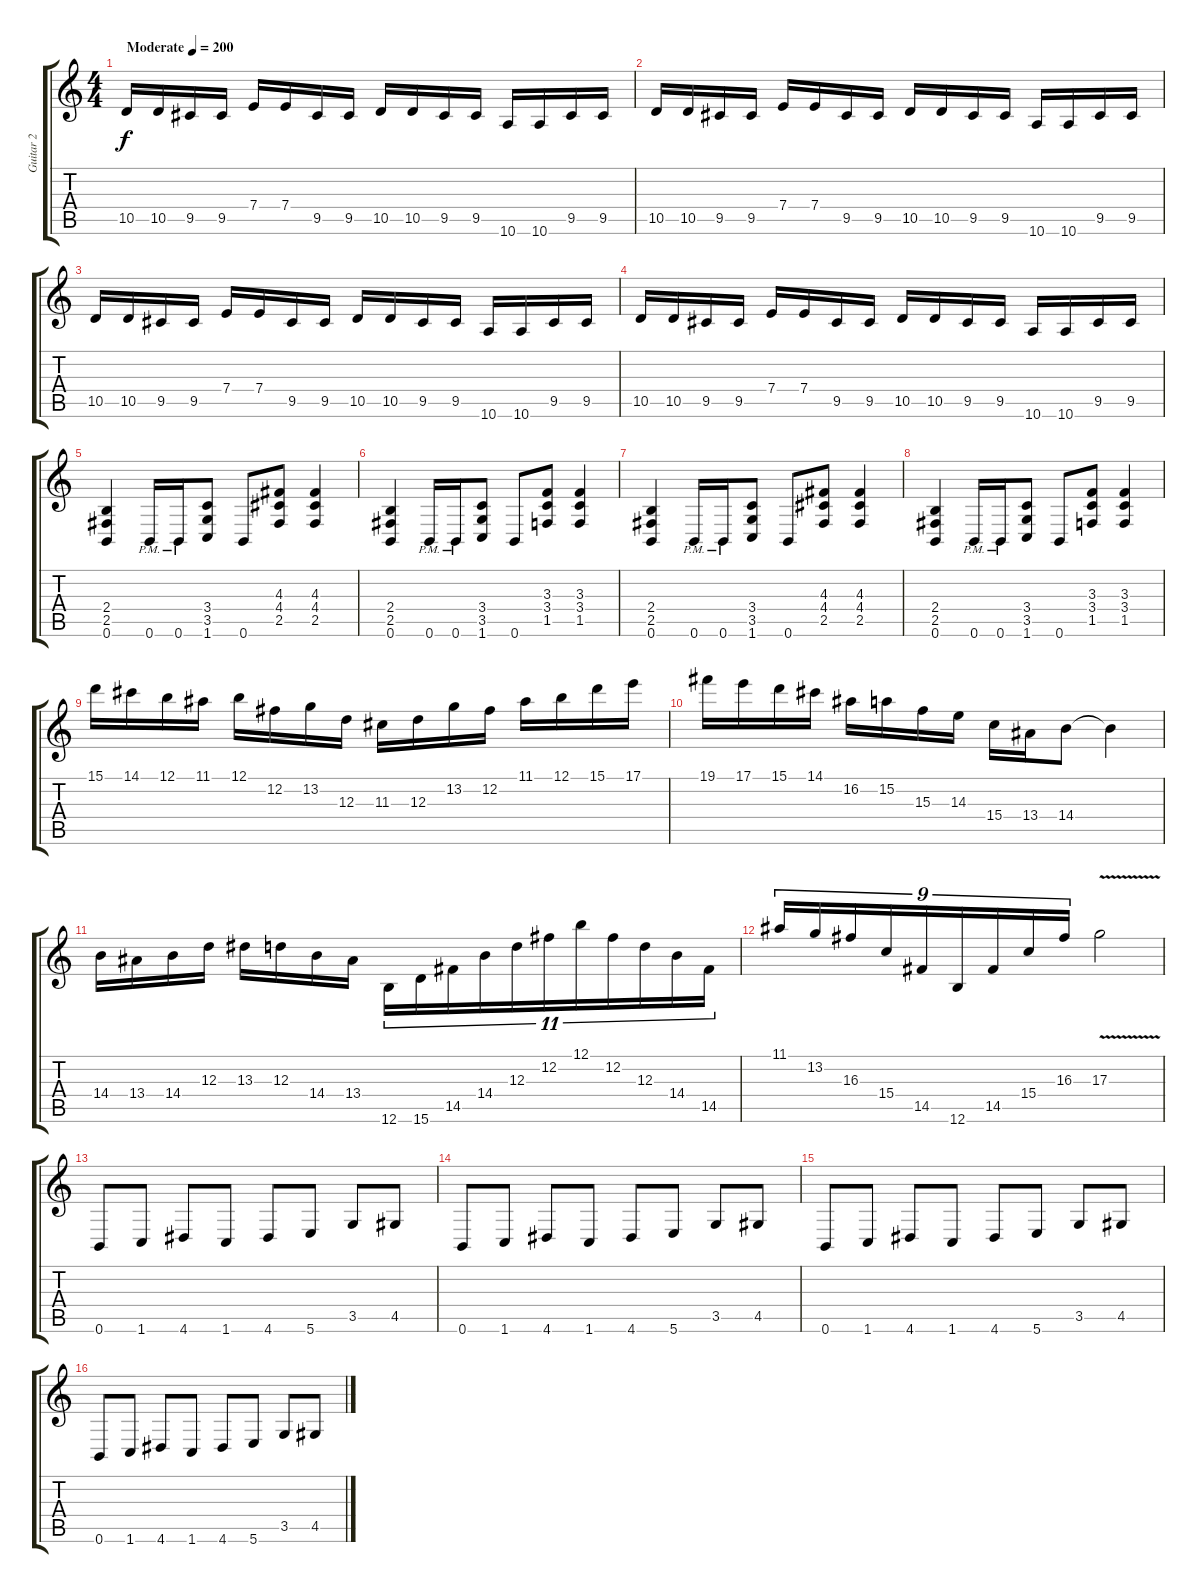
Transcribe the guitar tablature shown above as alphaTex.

\track ("Guitar 2" "Guitar 2") {instrument distortionguitar}
\staff {score tabs}
\tuning (B3 Gb3 D3 A2 E2 B1) {hide}
\ts (4 4)
\tempo (200 "Moderate")
\clef g2
\ks c
10.5.16{dy f instrument distortionguitar} 10.5.16 9.5.16 9.5.16 7.4.16 7.4.16 9.5.16 9.5.16 10.5.16 10.5.16 9.5.16 9.5.16 10.6.16 10.6.16 9.5.16 9.5.16 |
10.5.16 10.5.16 9.5.16 9.5.16 7.4.16 7.4.16 9.5.16 9.5.16 10.5.16 10.5.16 9.5.16 9.5.16 10.6.16 10.6.16 9.5.16 9.5.16 |
10.5.16 10.5.16 9.5.16 9.5.16 7.4.16 7.4.16 9.5.16 9.5.16 10.5.16 10.5.16 9.5.16 9.5.16 10.6.16 10.6.16 9.5.16 9.5.16 |
10.5.16 10.5.16 9.5.16 9.5.16 7.4.16 7.4.16 9.5.16 9.5.16 10.5.16 10.5.16 9.5.16 9.5.16 10.6.16 10.6.16 9.5.16 9.5.16 |
(2.4 2.5 0.6).4 0.6{pm}.16 0.6{pm}.16 (3.4 3.5 1.6).8 0.6.8 (4.3 4.4 2.5).8 (4.3 4.4 2.5).4 |
(2.4 2.5 0.6).4 0.6{pm}.16 0.6{pm}.16 (3.4 3.5 1.6).8 0.6.8 (3.3 3.4 1.5).8 (3.3 3.4 1.5).4 |
(2.4 2.5 0.6).4 0.6{pm}.16 0.6{pm}.16 (3.4 3.5 1.6).8 0.6.8 (4.3 4.4 2.5).8 (4.3 4.4 2.5).4 |
(2.4 2.5 0.6).4 0.6{pm}.16 0.6{pm}.16 (3.4 3.5 1.6).8 0.6.8 (3.3 3.4 1.5).8 (3.3 3.4 1.5).4 |
15.1.16 14.1.16 12.1.16 11.1.16 12.1.16 12.2.16 13.2.16 12.3.16 11.3.16 12.3.16 13.2.16 12.2.16 11.1.16 12.1.16 15.1.16 17.1.16 |
19.1.16 17.1.16 15.1.16 14.1.16 16.2.16 15.2.16 15.3.16 14.3.16 15.4.16 13.4.16 14.4.8 14.4{t}.4 |
14.4.16 13.4.16 14.4.16 12.3.16 13.3.16 12.3.16 14.4.16 13.4.16 12.6.16{tu (11 8)} 15.6.16{tu (11 8)} 14.5.16{tu (11 8)} 14.4.16{tu (11 8)} 12.3.16{tu (11 8)} 12.2.16{tu (11 8)} 12.1.16{tu (11 8)} 12.2.16{tu (11 8)} 12.3.16{tu (11 8)} 14.4.16{tu (11 8)} 14.5.16{tu (11 8)} |
11.1.16{tu (9 8)} 13.2.16{tu (9 8)} 16.3.16{tu (9 8)} 15.4.16{tu (9 8)} 14.5.16{tu (9 8)} 12.6.16{tu (9 8)} 14.5.16{tu (9 8)} 15.4.16{tu (9 8)} 16.3.16{tu (9 8)} 17.3{v}.2 |
0.6.8 1.6.8 4.6.8 1.6.8 4.6.8 5.6.8 3.5.8 4.5.8 |
0.6.8 1.6.8 4.6.8 1.6.8 4.6.8 5.6.8 3.5.8 4.5.8 |
0.6.8 1.6.8 4.6.8 1.6.8 4.6.8 5.6.8 3.5.8 4.5.8 |
0.6.8 1.6.8 4.6.8 1.6.8 4.6.8 5.6.8 3.5.8 4.5.8
